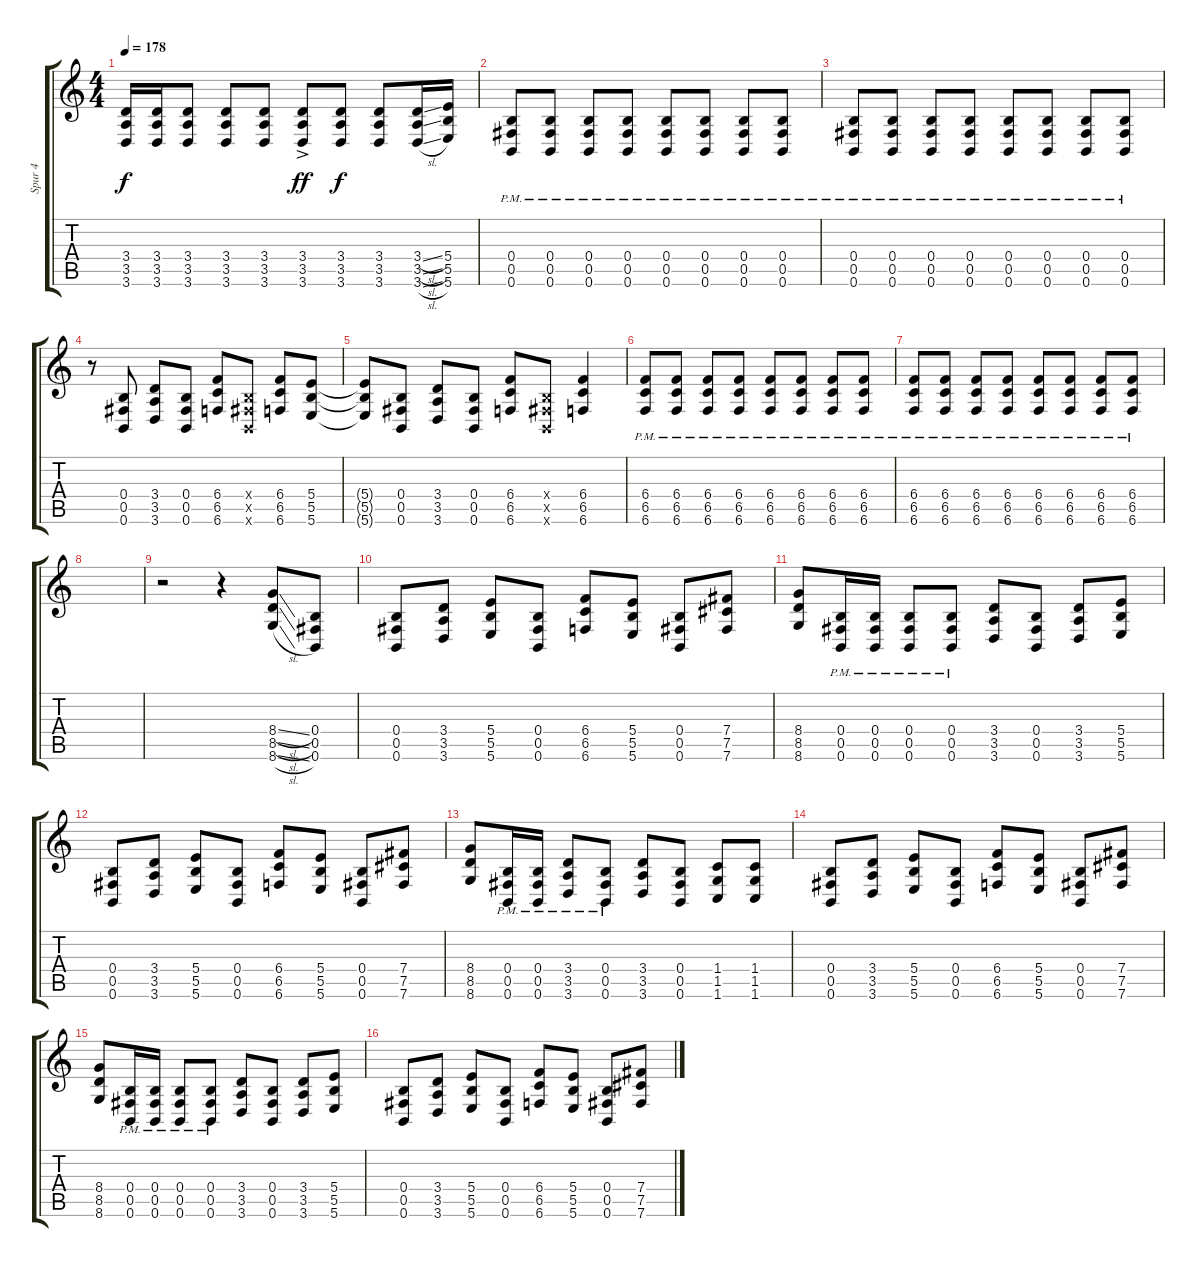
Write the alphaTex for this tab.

\track ("Spur 4" "Spur 4") {instrument distortionguitar}
\staff {score tabs}
\tuning (Db4 Ab3 E3 B2 Gb2 B1) {hide}
\ts (4 4)
\tempo 178
\clef g2
\ks c
(3.4 3.5 3.6).16{dy f} (3.4 3.5 3.6).16 (3.4 3.5 3.6).8 (3.4 3.5 3.6).8 (3.4 3.5 3.6).8 (3.4{ac} 3.5{ac} 3.6{ac}).8{dy ff} (3.4 3.5 3.6).8{dy f} (3.4 3.5 3.6).8 (3.4{sl} 3.5{sl} 3.6{sl}).16 (5.4 5.5 5.6).16 |
(0.4{pm} 0.5{pm} 0.6{pm}).8 (0.4{pm} 0.5{pm} 0.6{pm}).8 (0.4{pm} 0.5{pm} 0.6{pm}).8 (0.4{pm} 0.5{pm} 0.6{pm}).8 (0.4{pm} 0.5{pm} 0.6{pm}).8 (0.4{pm} 0.5{pm} 0.6{pm}).8 (0.4{pm} 0.5{pm} 0.6{pm}).8 (0.4{pm} 0.5{pm} 0.6{pm}).8 |
(0.4{pm} 0.5{pm} 0.6{pm}).8 (0.4{pm} 0.5{pm} 0.6{pm}).8 (0.4{pm} 0.5{pm} 0.6{pm}).8 (0.4{pm} 0.5{pm} 0.6{pm}).8 (0.4{pm} 0.5{pm} 0.6{pm}).8 (0.4{pm} 0.5{pm} 0.6{pm}).8 (0.4{pm} 0.5{pm} 0.6{pm}).8 (0.4{pm} 0.5{pm} 0.6{pm}).8 |
r.8 (0.4 0.5 0.6).8 (3.4 3.5 3.6).8 (0.4 0.5 0.6).8 (6.4 6.5 6.6).8 (0.4{x} 0.5{x} 0.6{x}).8 (6.4 6.5 6.6).8 (5.4 5.5 5.6).8 |
(5.4{t} 5.5{t} 5.6{t}).8 (0.4 0.5 0.6).8 (3.4 3.5 3.6).8 (0.4 0.5 0.6).8 (6.4 6.5 6.6).8 (0.4{x} 0.5{x} 0.6{x}).8 (6.4 6.5 6.6).4 |
(6.4{pm} 6.5{pm} 6.6{pm}).8 (6.4{pm} 6.5{pm} 6.6{pm}).8 (6.4{pm} 6.5{pm} 6.6{pm}).8 (6.4{pm} 6.5{pm} 6.6{pm}).8 (6.4{pm} 6.5{pm} 6.6{pm}).8 (6.4{pm} 6.5{pm} 6.6{pm}).8 (6.4{pm} 6.5{pm} 6.6{pm}).8 (6.4{pm} 6.5{pm} 6.6{pm}).8 |
(6.4{pm} 6.5{pm} 6.6{pm}).8 (6.4{pm} 6.5{pm} 6.6{pm}).8 (6.4{pm} 6.5{pm} 6.6{pm}).8 (6.4{pm} 6.5{pm} 6.6{pm}).8 (6.4{pm} 6.5{pm} 6.6{pm}).8 (6.4{pm} 6.5{pm} 6.6{pm}).8 (6.4{pm} 6.5{pm} 6.6{pm}).8 (6.4{pm} 6.5{pm} 6.6{pm}).8 |
|
r.2 r.4 (8.4{sl} 8.5{sl} 8.6{sl}).8 (0.4 0.5 0.6).8 |
(0.4 0.5 0.6).8 (3.4 3.5 3.6).8 (5.4 5.5 5.6).8 (0.4 0.5 0.6).8 (6.4 6.5 6.6).8 (5.4 5.5 5.6).8 (0.4 0.5 0.6).8 (7.4 7.5 7.6).8 |
(8.4 8.5 8.6).8 (0.4{pm} 0.5{pm} 0.6{pm}).16 (0.4{pm} 0.5{pm} 0.6{pm}).16 (0.4{pm} 0.5{pm} 0.6{pm}).8 (0.4{pm} 0.5 0.6).8 (3.4 3.5 3.6).8 (0.4 0.5 0.6).8 (3.4 3.5 3.6).8 (5.4 5.5 5.6).8 |
(0.4 0.5 0.6).8 (3.4 3.5 3.6).8 (5.4 5.5 5.6).8 (0.4 0.5 0.6).8 (6.4 6.5 6.6).8 (5.4 5.5 5.6).8 (0.4 0.5 0.6).8 (7.4 7.5 7.6).8 |
(8.4 8.5 8.6).8 (0.4{pm} 0.5{pm} 0.6{pm}).16 (0.4{pm} 0.5 0.6).16 (3.4{pm} 3.5{pm} 3.6{pm}).8 (0.4{pm} 0.5 0.6).8 (3.4 3.5 3.6).8 (0.4 0.5 0.6).8 (1.4 1.5 1.6).8 (1.4 1.5 1.6).8 |
(0.4 0.5 0.6).8 (3.4 3.5 3.6).8 (5.4 5.5 5.6).8 (0.4 0.5 0.6).8 (6.4 6.5 6.6).8 (5.4 5.5 5.6).8 (0.4 0.5 0.6).8 (7.4 7.5 7.6).8 |
(8.4 8.5 8.6).8 (0.4{pm} 0.5{pm} 0.6{pm}).16 (0.4{pm} 0.5{pm} 0.6{pm}).16 (0.4{pm} 0.5{pm} 0.6{pm}).8 (0.4{pm} 0.5 0.6).8 (3.4 3.5 3.6).8 (0.4 0.5 0.6).8 (3.4 3.5 3.6).8 (5.4 5.5 5.6).8 |
(0.4 0.5 0.6).8 (3.4 3.5 3.6).8 (5.4 5.5 5.6).8 (0.4 0.5 0.6).8 (6.4 6.5 6.6).8 (5.4 5.5 5.6).8 (0.4 0.5 0.6).8 (7.4 7.5 7.6).8
